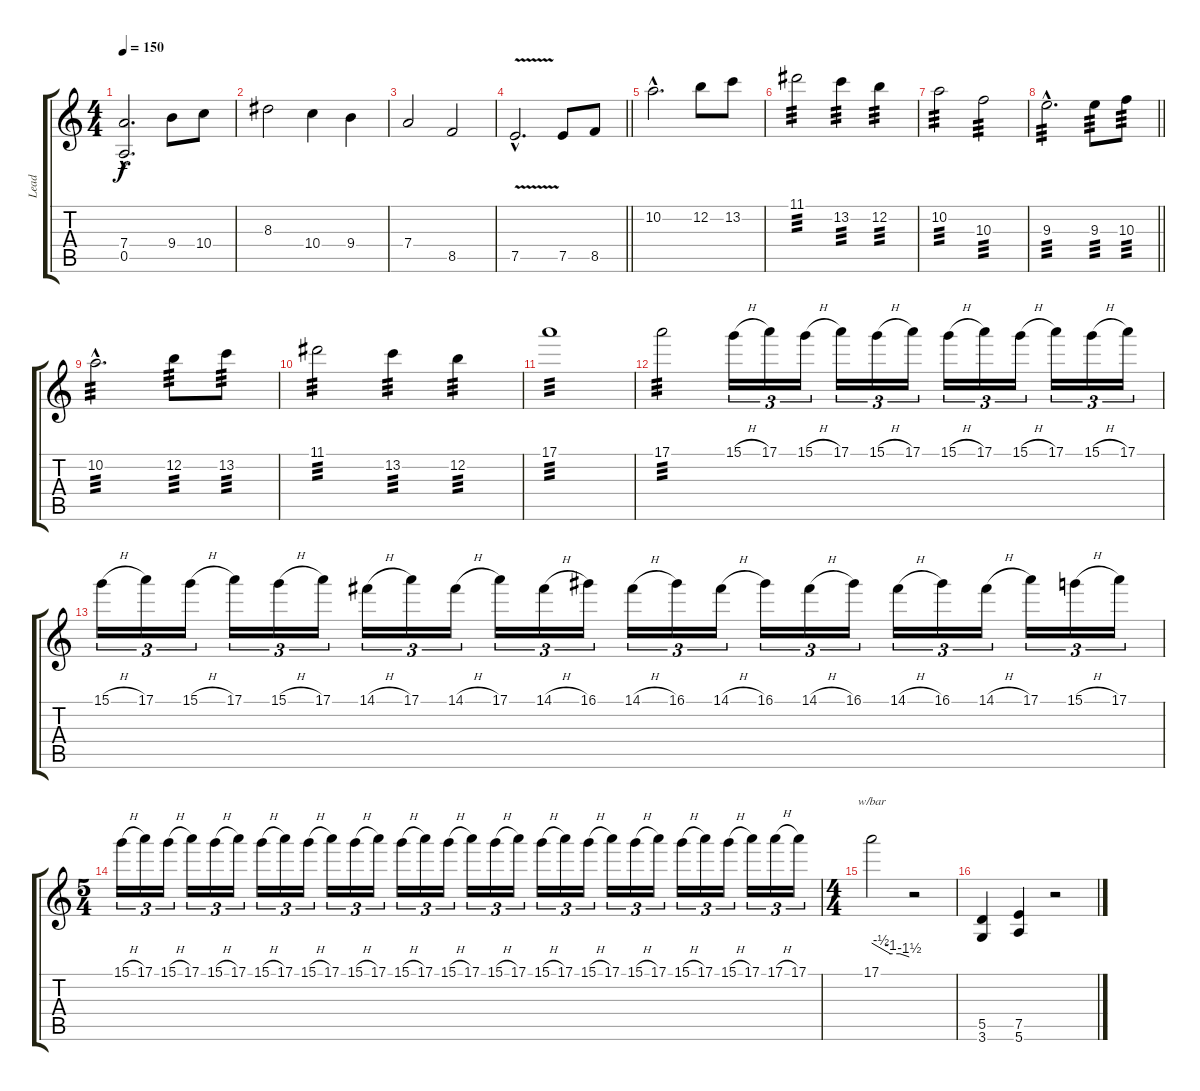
\track ("Lead" "Lead") {instrument overdrivenguitar}
\staff {score tabs}
\tuning (E4 B3 G3 D3 A2 E2) {hide}
\ts (4 4)
\tempo 150
\clef g2
\ks c
(7.4{hac} 0.5{hac}).2{d dy f} 9.4.8 10.4.8 |
8.3.2 10.4.4 9.4.4 |
7.4.2 8.5.2 |
\barLineRight lightlight
7.5{v hac}.2{d} 7.5.8 8.5.8 |
10.2{hac}.2{d} 12.2.8 13.2.8 |
11.1.2{tp 3} 13.2.4{tp 3} 12.2.4{tp 3} |
10.2.2{tp 3} 10.3.2{tp 3} |
\barLineRight lightlight
9.3{hac}.2{d tp 3} 9.3.8{tp 3} 10.3.8{tp 3} |
10.2{hac}.2{d tp 3} 12.2.8{tp 3} 13.2.8{tp 3} |
11.1.2{tp 3} 13.2.4{tp 3} 12.2.4{tp 3} |
17.1.1{tp 3} |
17.1.2{tp 3} 15.1{h}.16{tu (3 2)} 17.1.16{tu (3 2)} 15.1{h}.16{tu (3 2)} 17.1.16{tu (3 2)} 15.1{h}.16{tu (3 2)} 17.1.16{tu (3 2)} 15.1{h}.16{tu (3 2)} 17.1.16{tu (3 2)} 15.1{h}.16{tu (3 2)} 17.1.16{tu (3 2)} 15.1{h}.16{tu (3 2)} 17.1.16{tu (3 2)} |
15.1{h}.16{tu (3 2)} 17.1.16{tu (3 2)} 15.1{h}.16{tu (3 2)} 17.1.16{tu (3 2)} 15.1{h}.16{tu (3 2)} 17.1.16{tu (3 2)} 14.1{h}.16{tu (3 2)} 17.1.16{tu (3 2)} 14.1{h}.16{tu (3 2)} 17.1.16{tu (3 2)} 14.1{h}.16{tu (3 2)} 16.1.16{tu (3 2)} 14.1{h}.16{tu (3 2)} 16.1.16{tu (3 2)} 14.1{h}.16{tu (3 2)} 16.1.16{tu (3 2)} 14.1{h}.16{tu (3 2)} 16.1.16{tu (3 2)} 14.1{h}.16{tu (3 2)} 16.1.16{tu (3 2)} 14.1{h}.16{tu (3 2)} 17.1.16{tu (3 2)} 15.1{h}.16{tu (3 2)} 17.1.16{tu (3 2)} |
\ts (5 4)
15.1{h}.16{tu (3 2)} 17.1.16{tu (3 2)} 15.1{h}.16{tu (3 2)} 17.1.16{tu (3 2)} 15.1{h}.16{tu (3 2)} 17.1.16{tu (3 2)} 15.1{h}.16{tu (3 2)} 17.1.16{tu (3 2)} 15.1{h}.16{tu (3 2)} 17.1.16{tu (3 2)} 15.1{h}.16{tu (3 2)} 17.1.16{tu (3 2)} 15.1{h}.16{tu (3 2)} 17.1.16{tu (3 2)} 15.1{h}.16{tu (3 2)} 17.1.16{tu (3 2)} 15.1{h}.16{tu (3 2)} 17.1.16{tu (3 2)} 15.1{h}.16{tu (3 2)} 17.1.16{tu (3 2)} 15.1{h}.16{tu (3 2)} 17.1.16{tu (3 2)} 15.1{h}.16{tu (3 2)} 17.1.16{tu (3 2)} 15.1{h}.16{tu (3 2)} 17.1.16{tu (3 2)} 15.1{h}.16{tu (3 2)} 17.1.16{tu (3 2)} 17.1{h}.16{tu (3 2)} 17.1.16{tu (3 2)} |
\ts (4 4)
17.1.2{tbe (custom default 0 0 15 -2 30 -4 45 -4 60 -6)} r.2 |
(5.5 3.6).4 (7.5 5.6).4 r.2
